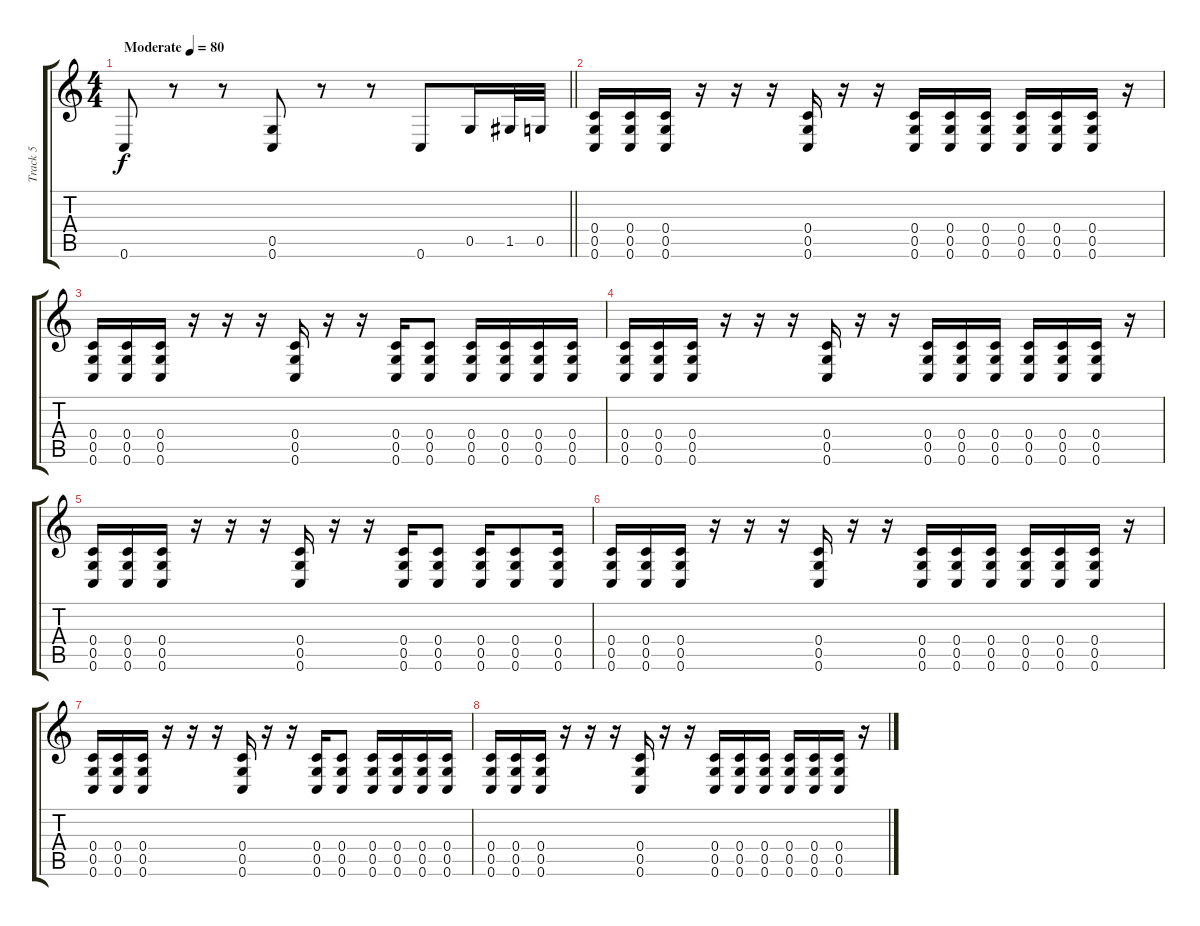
\track ("Track 5" "Track 5") {instrument electricbassfinger}
\staff {score tabs}
\tuning (D4 A3 F3 C3 G2 C2) {hide}
\ts (4 4)
\tempo (80 "Moderate")
\clef g2
\barLineRight lightlight
\ks c
0.6.8{dy f instrument electricbassfinger} r.8 r.8 (0.5 0.6).8 r.8 r.8 0.6.8 0.5.16 1.5.32 0.5.32 |
(0.4 0.5 0.6).16 (0.4 0.5 0.6).16 (0.4 0.5 0.6).16 r.16 r.16 r.16 (0.4 0.5 0.6).16 r.16 r.16 (0.4 0.5 0.6).16 (0.4 0.5 0.6).16 (0.4 0.5 0.6).16 (0.4 0.5 0.6).16 (0.4 0.5 0.6).16 (0.4 0.5 0.6).16 r.16 |
(0.4 0.5 0.6).16 (0.4 0.5 0.6).16 (0.4 0.5 0.6).16 r.16 r.16 r.16 (0.4 0.5 0.6).16 r.16 r.16 (0.4 0.5 0.6).16 (0.4 0.5 0.6).8 (0.4 0.5 0.6).16 (0.4 0.5 0.6).16 (0.4 0.5 0.6).16 (0.4 0.5 0.6).16 |
(0.4 0.5 0.6).16 (0.4 0.5 0.6).16 (0.4 0.5 0.6).16 r.16 r.16 r.16 (0.4 0.5 0.6).16 r.16 r.16 (0.4 0.5 0.6).16 (0.4 0.5 0.6).16 (0.4 0.5 0.6).16 (0.4 0.5 0.6).16 (0.4 0.5 0.6).16 (0.4 0.5 0.6).16 r.16 |
(0.4 0.5 0.6).16 (0.4 0.5 0.6).16 (0.4 0.5 0.6).16 r.16 r.16 r.16 (0.4 0.5 0.6).16 r.16 r.16 (0.4 0.5 0.6).16 (0.4 0.5 0.6).8 (0.4 0.5 0.6).16 (0.4 0.5 0.6).8 (0.4 0.5 0.6).16 |
(0.4 0.5 0.6).16 (0.4 0.5 0.6).16 (0.4 0.5 0.6).16 r.16 r.16 r.16 (0.4 0.5 0.6).16 r.16 r.16 (0.4 0.5 0.6).16 (0.4 0.5 0.6).16 (0.4 0.5 0.6).16 (0.4 0.5 0.6).16 (0.4 0.5 0.6).16 (0.4 0.5 0.6).16 r.16 |
(0.4 0.5 0.6).16 (0.4 0.5 0.6).16 (0.4 0.5 0.6).16 r.16 r.16 r.16 (0.4 0.5 0.6).16 r.16 r.16 (0.4 0.5 0.6).16 (0.4 0.5 0.6).8 (0.4 0.5 0.6).16 (0.4 0.5 0.6).16 (0.4 0.5 0.6).16 (0.4 0.5 0.6).16 |
(0.4 0.5 0.6).16 (0.4 0.5 0.6).16 (0.4 0.5 0.6).16 r.16 r.16 r.16 (0.4 0.5 0.6).16 r.16 r.16 (0.4 0.5 0.6).16 (0.4 0.5 0.6).16 (0.4 0.5 0.6).16 (0.4 0.5 0.6).16 (0.4 0.5 0.6).16 (0.4 0.5 0.6).16 r.16
